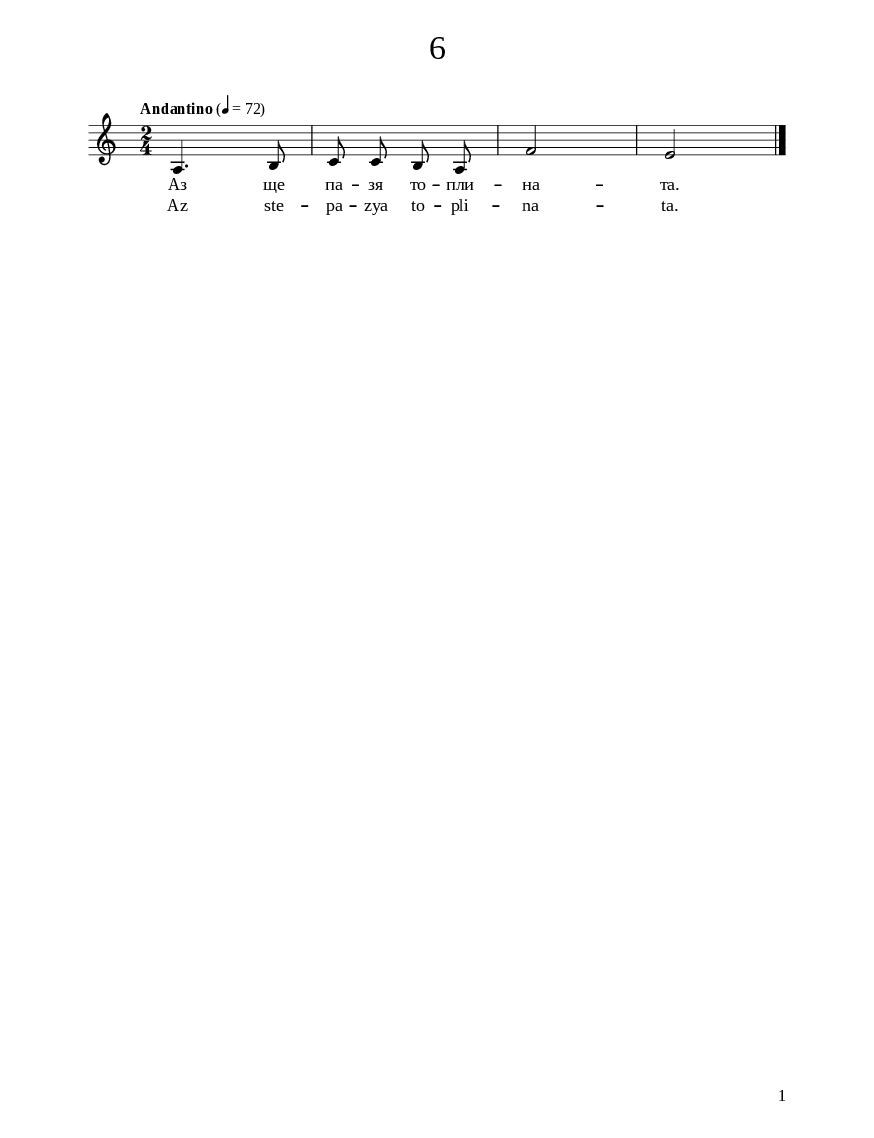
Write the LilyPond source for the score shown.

\version "2.22.1"

% include paper part and global functions
\include "include/globals.ily"

\bookpart {
  \include "include/bookpart-paper.ily"
  \score {
    \include "include/score-layout.ily"

    \new Voice \absolute {
      \clef treble
      \key c \major
      \time 2/4
      \tempoFunc "Andantino" 4 "72"
      \autoBeamOff
      a4. b8|
      c'8  c'8  b8  a8
      f'2 | % 54
      e'2 \bar "|."
      \break | % 55
    }

    \addlyrics {
      Аз ще па -- зя то -- пли -- на -- та.}
      \addlyrics {Аz ste -- pa -- zya to -- pli -- na -- ta. }
      \header {
        title = \titleFunc "6" ""
      }

      \midi{}

    } % score



    % include foreign translation(s) of the song
    % \include "lyrics_de/000_empty_template_lyrics_de.ly"

  } % bookpart

  % Più mosso
  %
